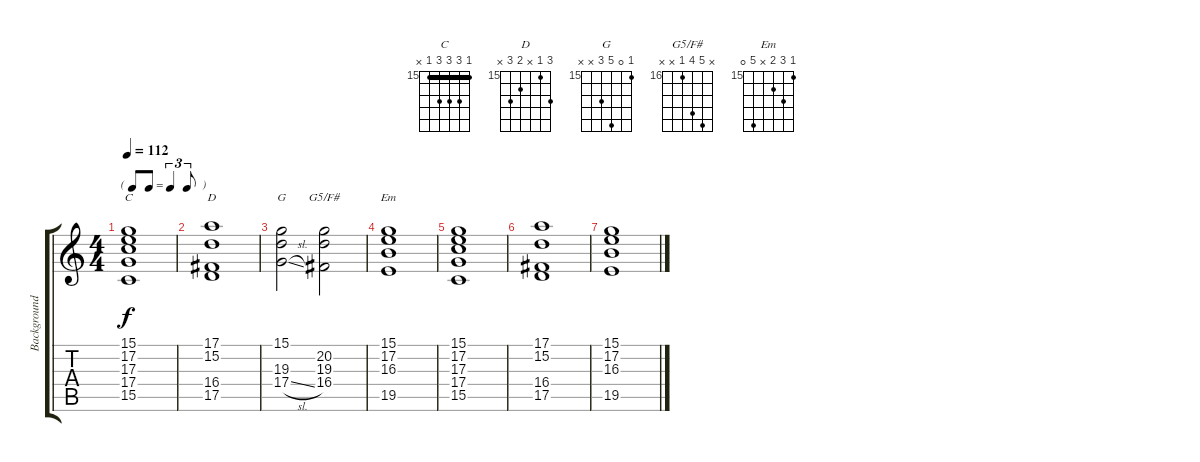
\track ("Background" "Background") {instrument pad2warm}
\staff {score tabs}
\tuning (E4 B3 G3 D3 A2 E2) {hide}
\chord ("C" 15 17 17 17 15 x) {firstfret 15 barre 15}
\chord ("D" 17 15 x 16 17 x) {firstfret 15}
\chord ("G" 15 0 19 17 x x) {firstfret 15}
\chord ("G5/F#" x 20 19 16 x x) {firstfret 16}
\chord ("Em" 15 17 16 x 19 0) {firstfret 15}
\ts (4 4)
\tf triplet8th
\tempo 112
\clef g2
\ks c
(15.1 17.2 17.3 17.4 15.5).1{ch "C" dy f} |
(17.1 15.2 16.4 17.5).1{ch "D"} |
(15.1 19.3 17.4{sl}).2{ch "G"} (20.2 19.3 16.4).2{ch "G5/F#"} |
(15.1 17.2 16.3 19.5).1{ch "Em"} |
(15.1 17.2 17.3 17.4 15.5).1 |
(17.1 15.2 16.4 17.5).1 |
(15.1 17.2 16.3 19.5).1
